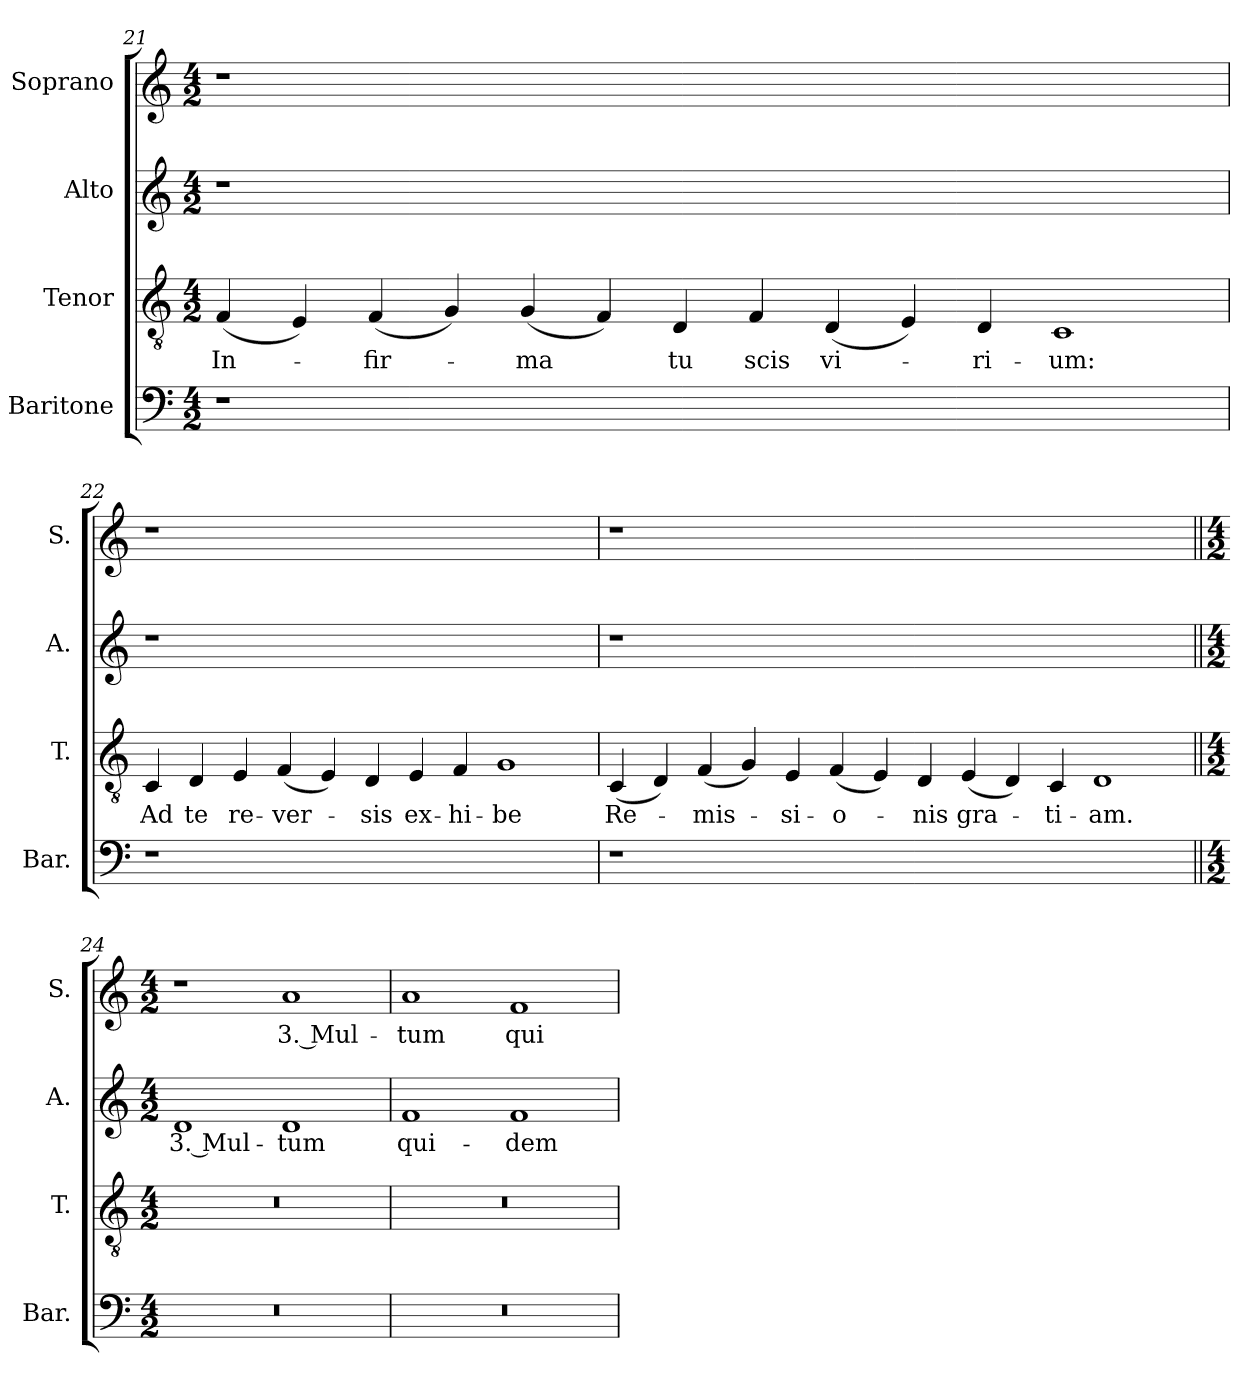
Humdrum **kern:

**kern	**kern	**text	**kern	**text	**kern	**text
*part4	*part3	*part3	*part2	*part2	*part1	*part1
*staff4	*staff3	*staff3	*staff2	*staff2	*staff1	*staff1
*I"Baritone	*I"Tenor	*	*I"Alto	*	*I"Soprano	*
*I'Bar.	*I'T.	*	*I'A.	*	*I'S.	*
*clefF4	*clefGv2	*	*clefG2	*	*clefG2	*
*	*ITrd7c12	*	*	*	*	*
*k[]	*k[]	*	*k[]	*	*k[]	*
*C:	*C:	*	*C:	*	*C:	*
*M4/2	*M4/2	*	*M4/2	*	*M4/2	*
=21	=21	=21	=21	=21	=21	=21
!LO:N:vis=1	!	!	!	!	!	!
!	!	!LO:LY:b:color=#000000	!LO:N:vis=1	!	!LO:N:vis=1	!
0r	(4FFi/	In-	0r	.	0r	.
.	4EEi/)	.	.	.	.	.
!	!	!LO:LY:b:color=#000000	!	!	!	!
.	(4FFi/	-fir-	.	.	.	.
.	4GGi/)	.	.	.	.	.
!	!	!LO:LY:b:color=#000000	!	!	!	!
.	(4GGi/	-ma	.	.	.	.
.	4FFi/)	.	.	.	.	.
!	!	!LO:LY:b:color=#000000	!	!	!	!
.	4DDi/	tu	.	.	.	.
!	!	!LO:LY:b:color=#000000	!	!	!	!
.	4FFi/	scis	.	.	.	.
!	!	!LO:LY:b:color=#000000	!	!	!	!
1..ryy	(4DDi/	vi-	1..ryy	.	1..ryy	.
.	4EEi/)	.	.	.	.	.
!	!	!LO:LY:b:color=#000000	!	!	!	!
.	4DDi/	-ri-	.	.	.	.
!	!	!LO:LY:b:color=#000000	!	!	!	!
.	1CCi	-um:	.	.	.	.
=22	=22	=22	=22	=22	=22	=22
!LO:N:vis=1	!	!	!	!	!	!
!	!	!LO:LY:b:color=#000000	!LO:N:vis=1	!	!LO:N:vis=1	!
0r	4CCi/	Ad	0r	.	0r	.
!	!	!LO:LY:b:color=#000000	!	!	!	!
.	4DDi/	te	.	.	.	.
!	!	!LO:LY:b:color=#000000	!	!	!	!
.	4EEi/	re-	.	.	.	.
!	!	!LO:LY:b:color=#000000	!	!	!	!
.	(4FFi/	-ver-	.	.	.	.
.	4EEi/)	.	.	.	.	.
!	!	!LO:LY:b:color=#000000	!	!	!	!
.	4DDi/	-sis	.	.	.	.
!	!	!LO:LY:b:color=#000000	!	!	!	!
.	4EEi/	ex-	.	.	.	.
!	!	!LO:LY:b:color=#000000	!	!	!	!
.	4FFi/	-hi-	.	.	.	.
!	!	!LO:LY:b:color=#000000	!	!	!	!
1ryy	1GGi	-be	1ryy	.	1ryy	.
!!LO:PB:g=z
=23	=23	=23	=23	=23	=23	=23
!LO:N:vis=1	!	!	!	!	!	!
!	!	!LO:LY:b:color=#000000	!LO:N:vis=1	!	!LO:N:vis=1	!
0r	(4CCi/	Re-	0r	.	0r	.
.	4DDi/)	.	.	.	.	.
!	!	!LO:LY:b:color=#000000	!	!	!	!
.	(4FFi/	-mis-	.	.	.	.
.	4GGi/)	.	.	.	.	.
!	!	!LO:LY:b:color=#000000	!	!	!	!
.	4EEi/	-si-	.	.	.	.
!	!	!LO:LY:b:color=#000000	!	!	!	!
.	(4FFi/	-o-	.	.	.	.
.	4EEi/)	.	.	.	.	.
!	!	!LO:LY:b:color=#000000	!	!	!	!
.	4DDi/	-nis	.	.	.	.
!	!	!LO:LY:b:color=#000000	!	!	!	!
1..ryy	(4EEi/	gra-	1..ryy	.	1..ryy	.
.	4DDi/)	.	.	.	.	.
!	!	!LO:LY:b:color=#000000	!	!	!	!
.	4CCi/	-ti-	.	.	.	.
!	!	!LO:LY:b:color=#000000	!	!	!	!
.	1DDi	-am.	.	.	.	.
=24||	=24||	=24||	=24||	=24||	=24||	=24||
*M4/2	*M4/2	*	*M4/2	*	*M4/2	*
!LO:N:vis=1	!LO:N:vis=1	!	!	!	!	!
*	*	*	*	*	*MM184	*
!	!	!	!	!LO:LY:b:color=#000000	!	!
0r	0r	.	1di	3. Mul-	1r	.
!	!	!	!	!LO:LY:b:color=#000000	!	!
!	!	!	!	!	!	!LO:LY:b:color=#000000
.	.	.	1di	-tum	1ai	3. Mul-
=25	=25	=25	=25	=25	=25	=25
!LO:N:vis=1	!LO:N:vis=1	!	!	!	!	!
!	!	!	!	!LO:LY:b:color=#000000	!	!
!	!	!	!	!	!	!LO:LY:b:color=#000000
0r	0r	.	1fi	qui-	1ai	-tum
!	!	!	!	!LO:LY:b:color=#000000	!	!
!	!	!	!	!	!	!LO:LY:b:color=#000000
.	.	.	1fi	-dem	1fi	qui-
=	=	=	=	=	=	=
*-	*-	*-	*-	*-	*-	*-
